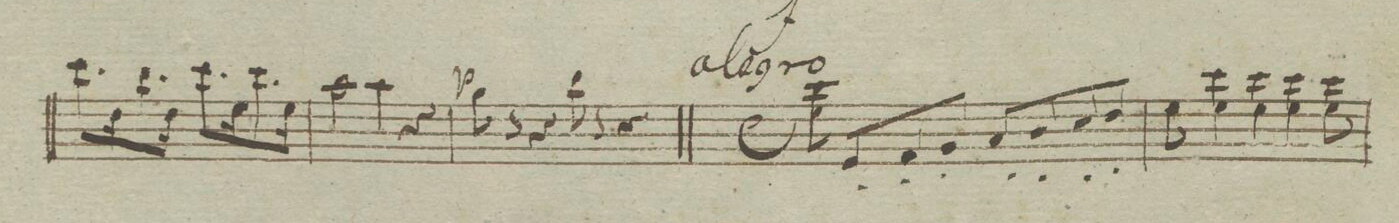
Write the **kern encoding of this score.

**kern	**dynam
*I"Violino. 1mo	*
*clefG2	*
*k[]	*
*met(c)	*
*M4/4	*
8.ccc\L	.
16dd\K	.
8.bb\	.
16dd\Jk	.
8.ccc\L	.
16ee\K	.
8.ccc\	.
16ee\Jk	.
=25	=25
2aa\	.
4aa\	.
4r	.
=26	=26
8gg\	p
8r	.
4r	.
8bb\	.
8r	.
4r	.
=27||	=27||
*M4/4	*
*met(c)	*
*mmet(c)	*
8ee\ 8ccc	.
8e'/L	.
8f'/	.
8g'/J	.
8a'/L	.
8b'/	.
8cc'/	.
8dd'/J	.
=28	=28
8ee\	.
4ee\ 4ccc	.
4ee\ 4ccc	.
4ee\ 4ccc	.
8ee\ 8ccc	.
=29	=29
*-	*-
